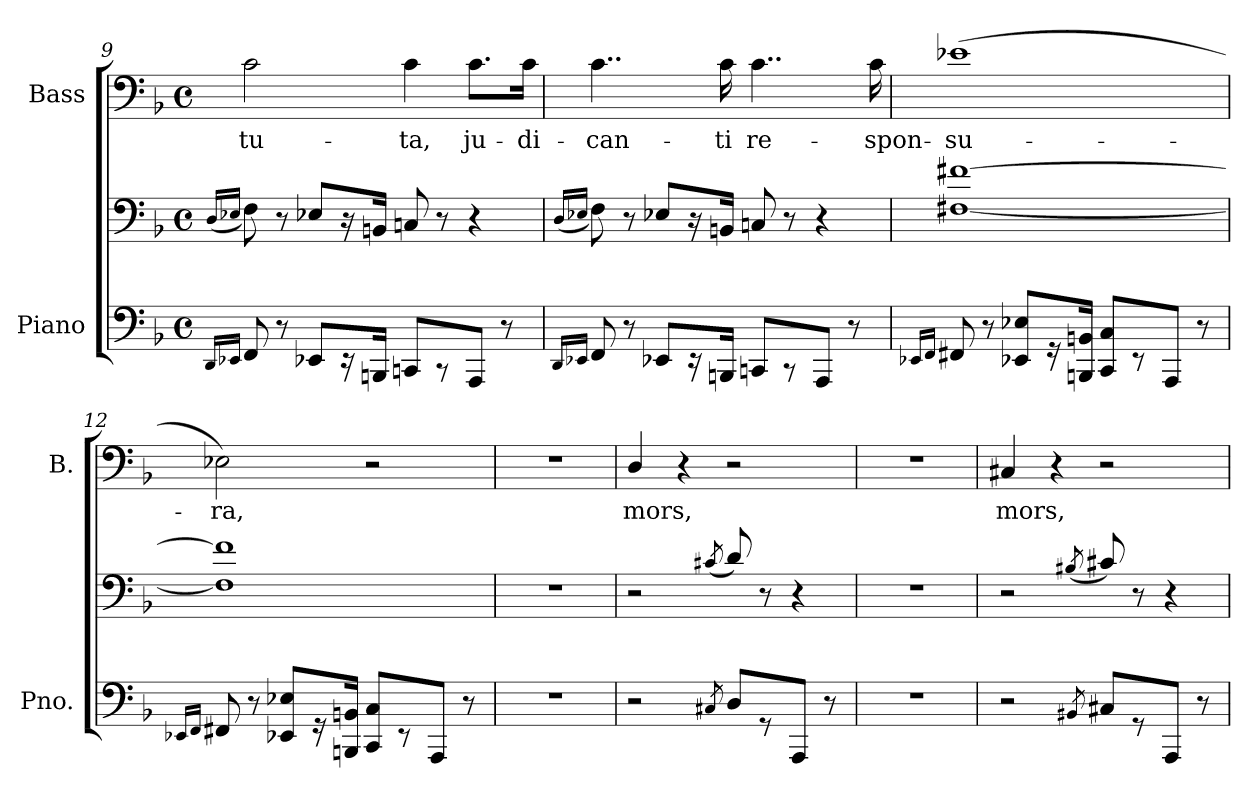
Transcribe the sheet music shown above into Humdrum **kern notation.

**kern	**kern	**kern	**text
*part2	*part2	*part1	*part1
*staff3	*staff2	*staff1	*staff1
*I"Piano	*	*I"Bass	*
*I'Pno.	*	*I'B.	*
!!LO:LB:g=z
*clefF4	*clefF4	*clefF4	*
*k[b-]	*k[b-]	*k[b-]	*
*d:	*d:	*d:	*
*M4/4	*M4/4	*M4/4	*
*met(c)	*met(c)	*met(c)	*
=9	=9	=9	=9
16qDDi/LL	(16qDi/LL	.	.
16qEE-Xi/JJ	16qE-Xi/JJ	.	.
!	!	!	!LO:LY:b:color=#000000
8FFi/	8Fi\)	2ci\	-tu-
8r	8r	.	.
8EE-Xi/L	8E-Xi/L	.	.
16r	16r	.	.
16BBBni/Jk	16BBni/Jk	.	.
!	!	!	!LO:LY:b:color=#000000
8CCni/L	8Cni/	4ci\	-ta,
8r	8r	.	.
!	!	!	!LO:LY:b:color=#000000
8AAAi/J	4r	8.ci\L	ju-
8r	.	.	.
!	!	!	!LO:LY:b:color=#000000
.	.	16ci\Jk	-di-
=10	=10	=10	=10
16qDDi/LL	(16qDi/LL	.	.
16qEE-Xi/JJ	16qE-Xi/JJ	.	.
!	!	!	!LO:LY:b:color=#000000
8FFi/	8Fi\)	4..ci\	-can-
8r	8r	.	.
8EE-Xi/L	8E-Xi/L	.	.
16r	16r	.	.
!	!	!	!LO:LY:b:color=#000000
16BBBni/Jk	16BBni/Jk	16ci\	-ti
!	!	!	!LO:LY:b:color=#000000
8CCni/L	8Cni/	4..ci\	re-
8r	8r	.	.
8AAAi/J	4r	.	.
8r	.	.	.
!	!	!	!LO:LY:b:color=#000000
.	.	16ci\	-spon-
=11	=11	=11	=11
16qEE-Xi/LL	.	.	.
16qFFi/JJ	.	.	.
*	*clefG2	*	*
!	!	!	!LO:LY:b:color=#000000
8FF#Xi/	[1F#Xi [1f#Xi	(1e-Xi	-su-
8r	.	.	.
8EE-Xi/ 8E-XiL	.	.	.
16r	.	.	.
16BBBni/ 16BBniJk	.	.	.
8CCi/ 8CiL	.	.	.
8r	.	.	.
8AAAi/J	.	.	.
8r	.	.	.
!!LO:LB:g=z
=12	=12	=12	=12
16qEE-Xi/LL	.	.	.
16qFFi/JJ	.	.	.
!	!	!	!LO:LY:b:color=#000000
8FF#Xi/	1F#i] 1f#i]	2E-Xi\)	-ra,
8r	.	.	.
8EE-Xi/ 8E-XiL	.	.	.
16r	.	.	.
16BBBni/ 16BBniJk	.	.	.
8CCi/ 8CiL	.	2r	.
8r	.	.	.
8AAAi/J	.	.	.
8r	.	.	.
=13	=13	=13	=13
1r	1r	1r	.
=14	=14	=14	=14
!	!	!	!LO:LY:b:color=#000000
2r	2r	4Di/	mors,
.	.	4r	.
8qC#Xi/	(8qc#Xi/	.	.
8Di/L	8di/)	2r	.
8r	8r	.	.
8AAAi/J	4r	.	.
8r	.	.	.
=15	=15	=15	=15
1r	1r	1r	.
=16	=16	=16	=16
!	!	!	!LO:LY:b:color=#000000
2r	2r	4C#Xi/	mors,
.	.	4r	.
8qBB#Xi/	(8qB#Xi/	.	.
8C#Xi/L	8c#Xi/)	2r	.
8r	8r	.	.
8AAAi/J	4r	.	.
8r	.	.	.
=	=	=	=
*-	*-	*-	*-
